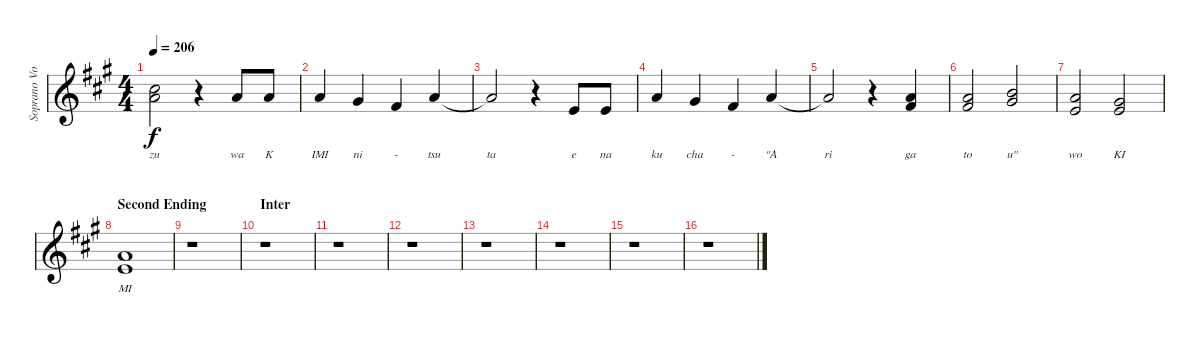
\track ("Soprano Voice" "Soprano Vo") {instrument altosax}
\staff {score}
\tuning (E4 B3 G3 D3 A2 E2 B1) {hide}
\ts (4 4)
\tempo 206
\clef g2
\ks a
(5.1 14.2).2{lyrics (0 "zu") lyrics (1 "") lyrics (2 "") lyrics (3 "") lyrics (4 "") dy f} r.4 5.1.8{lyrics (0 "wa") lyrics (1 "") lyrics (2 "") lyrics (3 "") lyrics (4 "")} 5.1.8{lyrics (0 "K") lyrics (1 "") lyrics (2 "") lyrics (3 "") lyrics (4 "")} |
5.1.4{lyrics (0 "IMI") lyrics (1 "") lyrics (2 "") lyrics (3 "") lyrics (4 "")} 4.1.4{lyrics (0 "ni") lyrics (1 "") lyrics (2 "") lyrics (3 "") lyrics (4 "")} 2.1.4{lyrics (0 "-") lyrics (1 "") lyrics (2 "") lyrics (3 "") lyrics (4 "")} 5.1.4{lyrics (0 "tsu") lyrics (1 "") lyrics (2 "") lyrics (3 "") lyrics (4 "")} |
5.1{t}.2{lyrics (0 "ta") lyrics (1 "") lyrics (2 "") lyrics (3 "") lyrics (4 "")} r.4 0.1.8{lyrics (0 "e") lyrics (1 "") lyrics (2 "") lyrics (3 "") lyrics (4 "")} 0.1.8{lyrics (0 "na") lyrics (1 "") lyrics (2 "") lyrics (3 "") lyrics (4 "")} |
5.1.4{lyrics (0 "ku") lyrics (1 "") lyrics (2 "") lyrics (3 "") lyrics (4 "")} 4.1.4{lyrics (0 "cha") lyrics (1 "") lyrics (2 "") lyrics (3 "") lyrics (4 "")} 2.1.4{lyrics (0 "-") lyrics (1 "") lyrics (2 "") lyrics (3 "") lyrics (4 "")} 5.1.4{lyrics (0 "\"A") lyrics (1 "") lyrics (2 "") lyrics (3 "") lyrics (4 "")} |
5.1{t}.2{lyrics (0 "ri") lyrics (1 "") lyrics (2 "") lyrics (3 "") lyrics (4 "")} r.4 (5.1 7.2).4{lyrics (0 "ga") lyrics (1 "") lyrics (2 "") lyrics (3 "") lyrics (4 "")} |
(2.1 10.2).2{lyrics (0 "to") lyrics (1 "") lyrics (2 "") lyrics (3 "") lyrics (4 "")} (4.1 12.2).2{lyrics (0 "u\"") lyrics (1 "") lyrics (2 "") lyrics (3 "") lyrics (4 "")} |
(5.1 5.2).2{lyrics (0 "wo") lyrics (1 "") lyrics (2 "") lyrics (3 "") lyrics (4 "")} (0.1 9.2).2{lyrics (0 "KI") lyrics (1 "") lyrics (2 "") lyrics (3 "") lyrics (4 "")} |
\section ("" "Second Ending")
(5.1 5.2).1{lyrics (0 "MI") lyrics (1 "") lyrics (2 "") lyrics (3 "") lyrics (4 "")} |
r.1 |
\section ("" "Inter")
r.1 |
r.1 |
r.1 |
r.1 |
r.1 |
r.1 |
r.1
